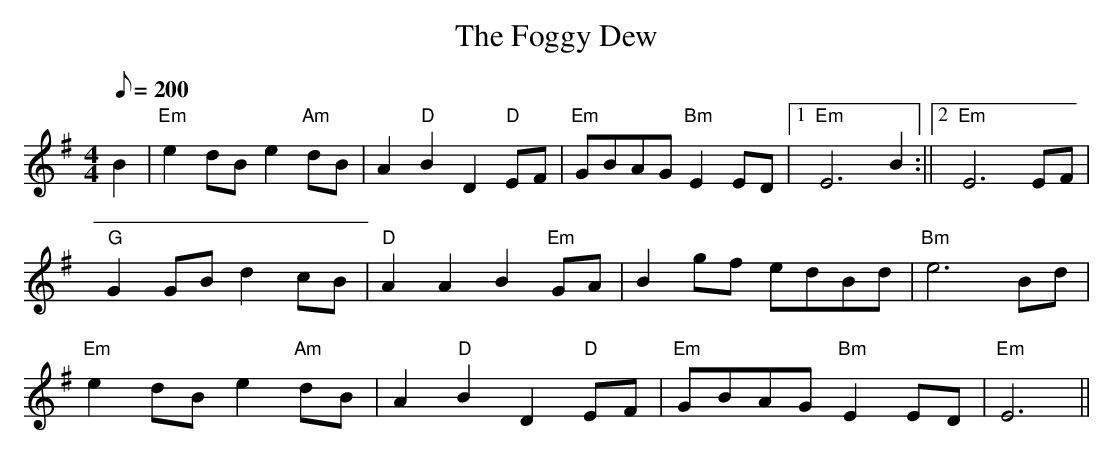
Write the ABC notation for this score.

X:1
T:Foggy Dew, The
M:4/4
L:1/8
Q:200
K:Em
B2|"Em"e2 dB e2 "Am"dB|A2 "D"B2 D2 "D"EF|\
"Em"GBAG "Bm"E2 ED |1 "Em"E6 B2:||2 "Em"E6 EF|
"G"G2 GB d2 cB|"D"A2 A2 B2 "Em"GA| B2 gf edBd|"Bm"e6 Bd|
"Em"e2 dB e2 "Am"dB|A2 "D"B2 D2 "D"EF|"Em"GBAG "Bm"E2 ED|"Em"E6||
